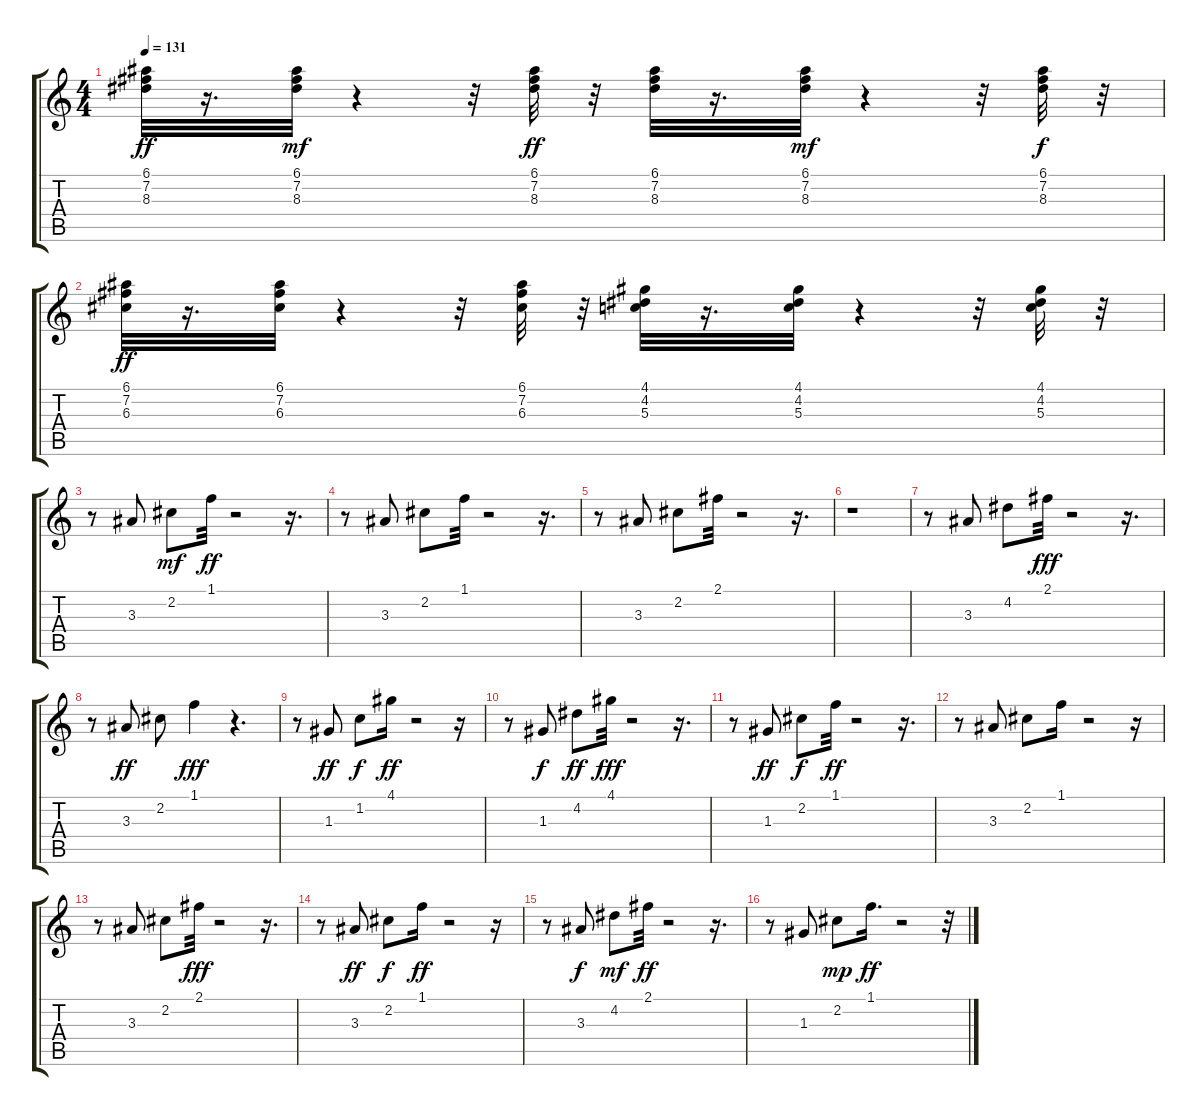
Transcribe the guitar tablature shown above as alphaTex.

\track "" {instrument electricguitarclean}
\staff {score tabs}
\tuning (E4 B3 G3 D3 A2 E2) {hide}
\ts (4 4)
\tempo 131
\clef g2
\ks c
(6.1 7.2 8.3).32{dy ff} r.16{d} (6.1 7.2 8.3).32{dy mf} r.4 r.32 (6.1 7.2 8.3).32{dy ff} r.32 (6.1 7.2 8.3).32 r.16{d} (6.1 7.2 8.3).32{dy mf} r.4 r.32 (6.1 7.2 8.3).32{dy f} r.32 |
(6.1 7.2 6.3).32{dy ff} r.16{d} (6.1 7.2 6.3).32 r.4 r.32 (6.1 7.2 6.3).32 r.32 (4.1 4.2 5.3).32 r.16{d} (4.1 4.2 5.3).32 r.4 r.32 (4.1 4.2 5.3).32 r.32 |
r.8 3.3.8 2.2.8{dy mf} 1.1.32{dy ff} r.2 r.16{d} |
r.8 3.3.8 2.2.8 1.1.32 r.2 r.16{d} |
r.8 3.3.8 2.2.8 2.1.32 r.2 r.16{d} |
r.1 |
r.8 3.3.8 4.2.8 2.1.32{dy fff} r.2 r.16{d} |
r.8 3.3.8{dy ff} 2.2.8 1.1.4{dy fff} r.4{d} |
r.8 1.3.8{dy ff} 1.2.8{dy f} 4.1.16{dy ff} r.2 r.16 |
r.8 1.3.8{dy f} 4.2.8{dy ff} 4.1.32{dy fff} r.2 r.16{d} |
r.8 1.3.8{dy ff} 2.2.8{dy f} 1.1.32{dy ff} r.2 r.16{d} |
r.8 3.3.8 2.2.8 1.1.16 r.2 r.16 |
r.8 3.3.8 2.2.8 2.1.32{dy fff} r.2 r.16{d} |
r.8 3.3.8{dy ff} 2.2.8{dy f} 1.1.16{dy ff} r.2 r.16 |
r.8 3.3.8{dy f} 4.2.8{dy mf} 2.1.32{dy ff} r.2 r.16{d} |
r.8 1.3.8 2.2.8{dy mp} 1.1.16{d dy ff} r.2 r.32
